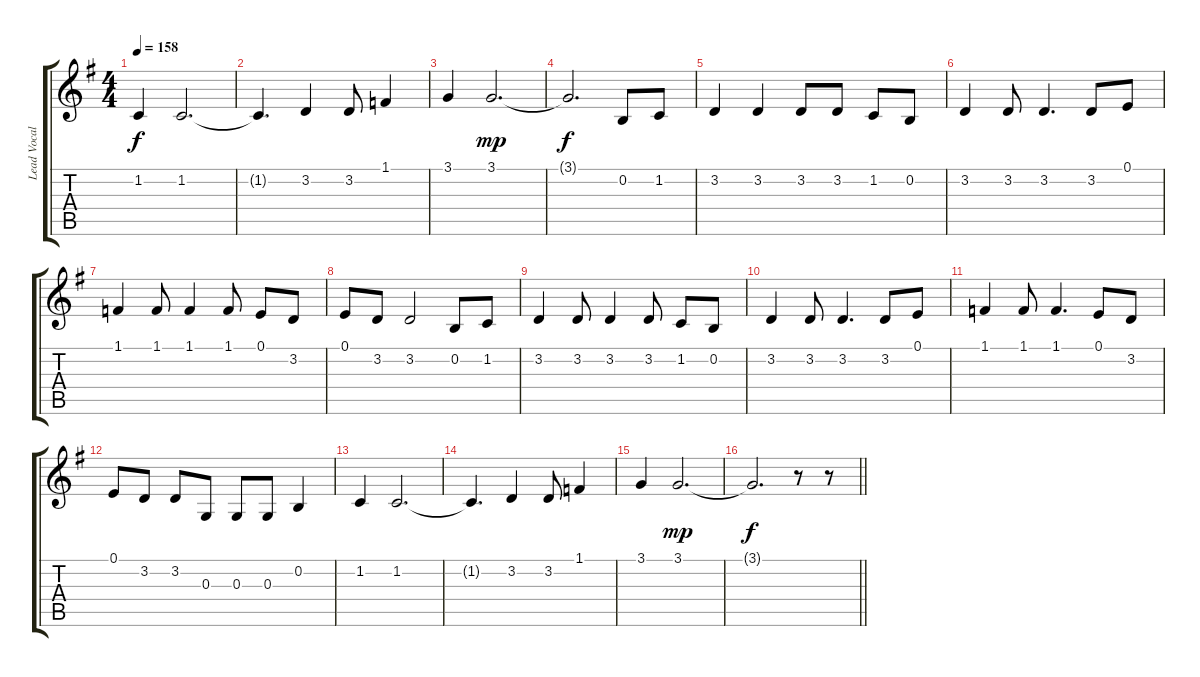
\track ("Lead Vocal" "Lead Vocal") {instrument lead6voice}
\staff {score tabs}
\tuning (E4 B3 G3 D3 A2 E2) {hide}
\ts (4 4)
\tempo 158
\clef g2
\ks g
1.2.4{dy f} 1.2.2{d} |
1.2{t}.4{d} 3.2.4 3.2.8 1.1.4 |
3.1.4 3.1.2{d dy mp} |
3.1{t}.2{d dy f} 0.2.8 1.2.8 |
3.2.4 3.2.4 3.2.8 3.2.8 1.2.8 0.2.8 |
3.2.4 3.2.8 3.2.4{d} 3.2.8 0.1.8 |
1.1.4 1.1.8 1.1.4 1.1.8 0.1.8 3.2.8 |
0.1.8 3.2.8 3.2.2 0.2.8 1.2.8 |
3.2.4 3.2.8 3.2.4 3.2.8 1.2.8 0.2.8 |
3.2.4 3.2.8 3.2.4{d} 3.2.8 0.1.8 |
1.1.4 1.1.8 1.1.4{d} 0.1.8 3.2.8 |
0.1.8 3.2.8 3.2.8 0.3.8 0.3.8 0.3.8 0.2.4 |
1.2.4 1.2.2{d} |
1.2{t}.4{d} 3.2.4 3.2.8 1.1.4 |
3.1.4 3.1.2{d dy mp} |
\barLineRight lightlight
3.1{t}.2{d dy f} r.8 r.8
